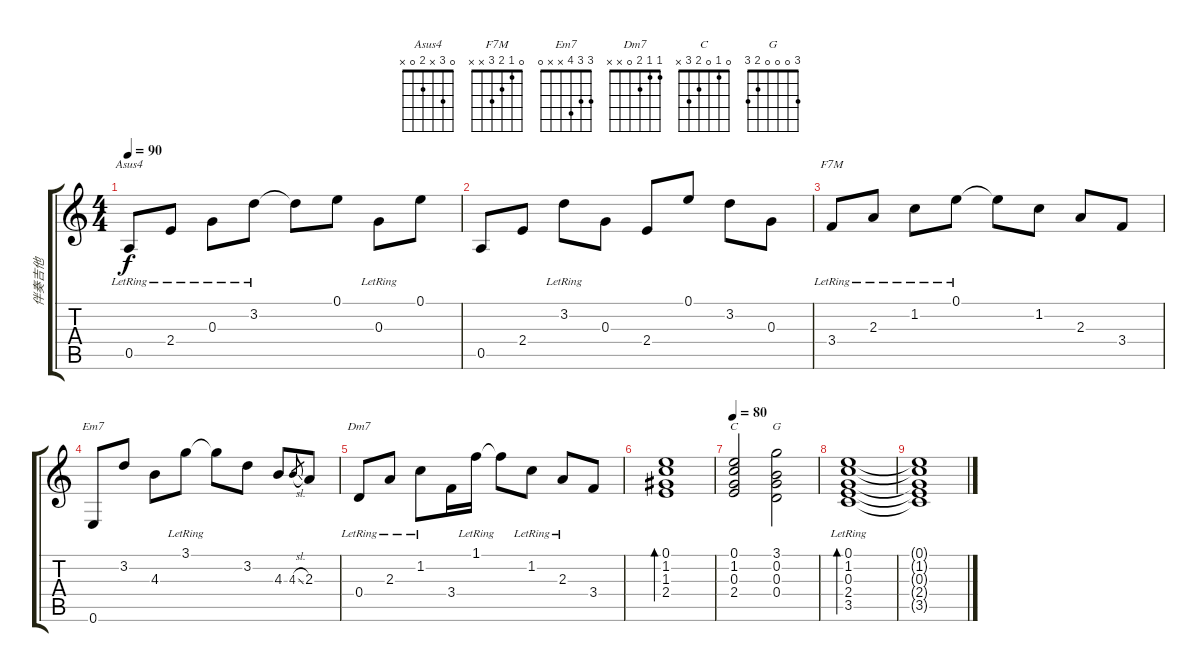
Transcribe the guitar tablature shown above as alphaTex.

\track ("伴奏吉他" "伴奏吉他") {instrument acousticguitarnylon}
\staff {score tabs}
\tuning (E4 B3 G3 D3 A2 E2) {hide}
\chord ("Asus4" 0 3 x 2 0 x)
\chord ("F7M" 0 1 2 3 x x)
\chord ("Em7" 3 3 4 x x 0)
\chord ("Dm7" 1 1 2 0 x x)
\chord ("C" 0 1 0 2 3 x)
\chord ("G" 3 0 0 0 2 3)
\ts (4 4)
\tempo 90
\clef g2
\ks c
0.5{lr}.8{ch "Asus4" dy f} 2.4{lr}.8 0.3{lr}.8 3.2{lr}.8 3.2{t}.8 0.1.8 0.3{lr}.8 0.1.8 |
0.5.8 2.4.8 3.2{lr}.8 0.3.8 2.4.8 0.1.8 3.2.8 0.3.8 |
3.4{lr}.8{ch "F7M"} 2.3{lr}.8 1.2{lr}.8 0.1{lr}.8 0.1{t}.8 1.2.8 2.3.8 3.4.8 |
0.6.8{ch "Em7"} 3.2.8 4.3.8 3.1{lr}.8 3.1{t}.8 3.2.8 4.3.8 4.3{sl}.8{gr} 2.3.8 |
0.4{lr}.8{ch "Dm7"} 2.3{lr}.8 1.2{lr}.8 3.4.16 1.1{lr}.16 1.1{t}.8 1.2{lr}.8 2.3{lr}.8 3.4.8 |
(0.1 1.2 1.3 2.4).1{bd 480} |
\tempo 80
(0.1 1.2 0.3 2.4).2{ch "C"} (3.1 0.2 0.3 0.4).2{ch "G"} |
(0.1 1.2 0.3 2.4 3.5{lr}).1{bd 480} |
(0.1{t} 1.2{t} 0.3{t} 2.4{t} 3.5{t}).1
